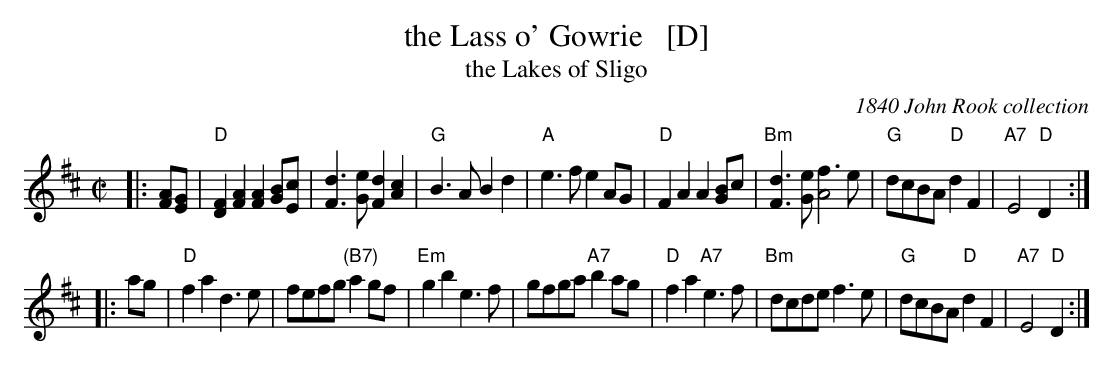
X:1
T: the Lass o' Gowrie   [D]
T: the Lakes of Sligo
O: 1840 John Rook collection
M: C|
L: 1/8
K: D
|: [AF][GE] \
| "D"[F2D2][A2F2] [A2F2][BG][cE] | [d3F3][eG] [d2F2][c2A2] \
| "G"B3A B2d2 | "A"e3f e2 AG \
| "D"F2A2 A2[BG]c | "Bm"[d3F3][eG] [f3A4]e \
| "G"dcBA "D"d2F2 | "A7"E4 "D"D2 :|
|: ag \
| "D"f2a2 d3e | fefg "(B7)"a2gf \
| "Em"g2b2 e3f | gfga "A7"b2ag \
| "D"f2a2 "A7"e3f | "Bm"dcde f3e \
| "G"dcBA "D"d2F2 | "A7"E4 "D"D2 :|
